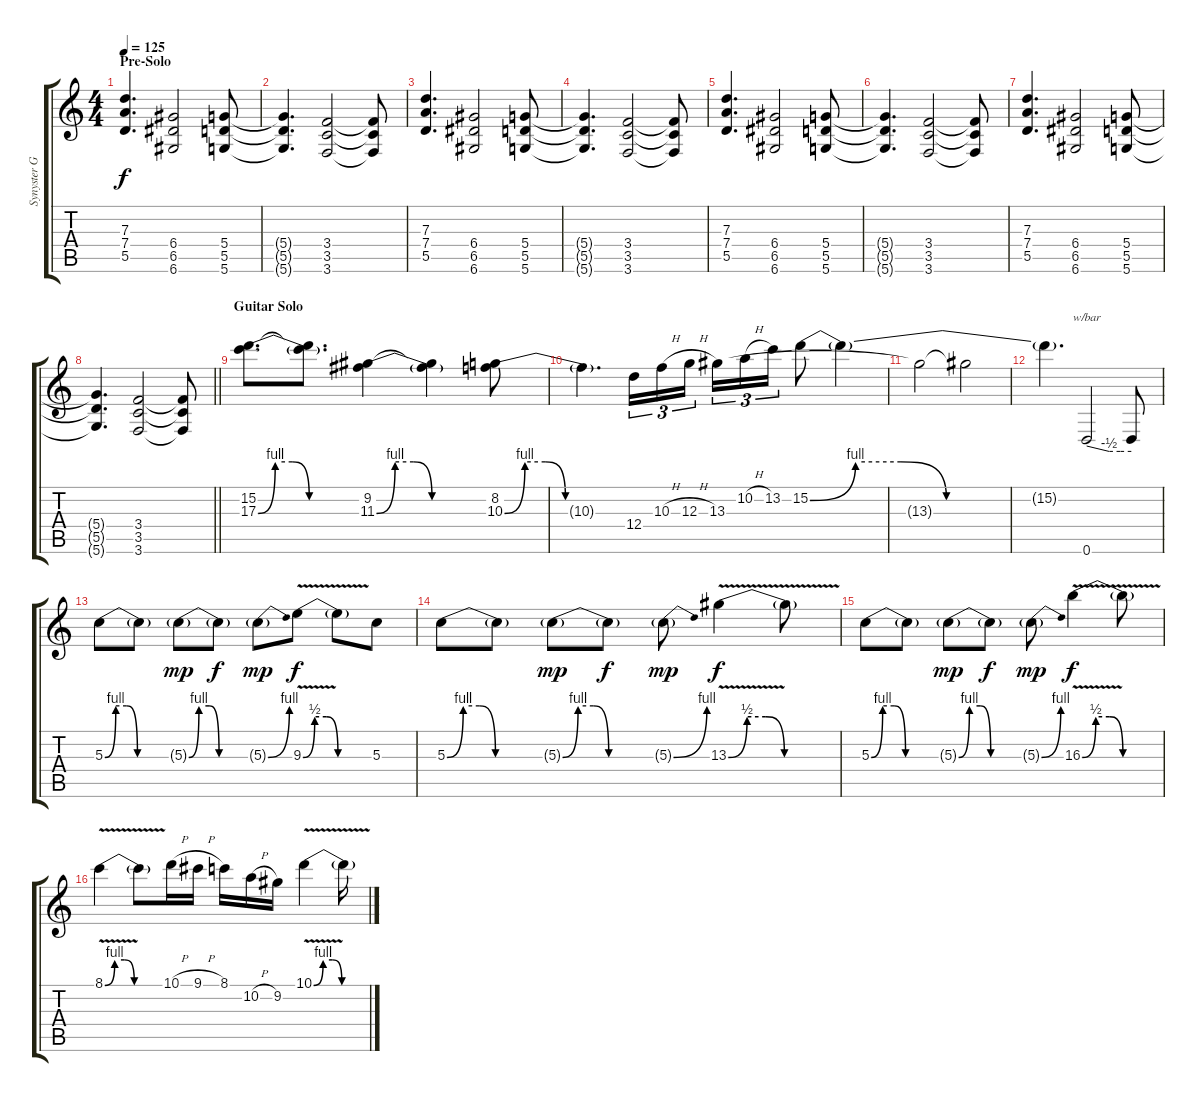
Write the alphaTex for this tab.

\track ("Synyster Guitar 1" "Synyster G") {instrument distortionguitar}
\staff {score tabs}
\tuning (E4 B3 G3 D3 A2 D2) {hide}
\ts (4 4)
\section ("" "Pre-Solo")
\tempo 125
\clef g2
\ks c
(7.3 7.4 5.5).4{d dy f} (6.4 6.5 6.6).2 (5.4 5.5 5.6).8 |
(5.4{t} 5.5{t} 5.6{t}).4{d} (3.4 3.5 3.6).2 (3.4{t} 3.5{t} 3.6{t}).8 |
(7.3 7.4 5.5).4{d} (6.4 6.5 6.6).2 (5.4 5.5 5.6).8 |
(5.4{t} 5.5{t} 5.6{t}).4{d} (3.4 3.5 3.6).2 (3.4{t} 3.5{t} 3.6{t}).8 |
(7.3 7.4 5.5).4{d} (6.4 6.5 6.6).2 (5.4 5.5 5.6).8 |
(5.4{t} 5.5{t} 5.6{t}).4{d} (3.4 3.5 3.6).2 (3.4{t} 3.5{t} 3.6{t}).8 |
(7.3 7.4 5.5).4{d} (6.4 6.5 6.6).2 (5.4 5.5 5.6).8 |
\barLineRight lightlight
(5.4{t} 5.5{t} 5.6{t}).4{d} (3.4 3.5 3.6).2 (3.4{t} 3.5{t} 3.6{t}).8 |
\section ("" "Guitar Solo")
(15.2 17.3{be (custom 0 0 10 4 20 4 30 0 60 0)}).8{d} (15.2{t} 17.3{t}).8{d} (9.2 11.3{be (custom 0 0 10 4 20 4 30 0 60 0)}).4 (9.2{t} 11.3{t}).4 (8.2 10.3{be (custom 0 0 10 4 20 4 30 0 60 0)}).8 |
10.3{t}.4{d} 12.4.16{tu (3 2)} 10.3{h}.16{tu (3 2)} 12.3{h}.16{tu (3 2)} 13.3.16{tu (3 2)} 10.2{h}.16{tu (3 2)} 13.2.16{tu (3 2)} 15.2{be (custom 0 0 10 4 20 4 30 0 60 0)}.8 15.2{t}.4 |
13.3{t}.2 13.3{t}.2 |
15.2{t}.4{d} 0.6.2{tbe (custom default 0 0 30 -2 45 -2 60 -2)} 0.6{t}.8 |
5.3{be (custom 0 0 10 4 20 4 30 0 60 0)}.8 5.3{t}.8 5.3{be (custom 0 0 10 4 20 4 30 0 60 0) g}.8{dy mp} 5.3{t}.8{dy f} 5.3{be (bend 0 0 60 4) g}.8{dy mp} 9.3{be (custom 0 0 10 2 20 2 30 0 60 0) v}.8{dy f} 9.3{t}.8 5.3.8 |
5.3{be (custom 0 0 10 4 20 4 30 0 60 0)}.8 5.3{t}.8 5.3{be (custom 0 0 10 4 20 4 30 0 60 0) g}.8{dy mp} 5.3{t}.8{dy f} 5.3{be (bend 0 0 60 4) g}.8{dy mp} 13.3{be (custom 0 0 10 2 20 2 30 0 60 0) v}.4{dy f} 13.3{t}.8 |
5.3{be (custom 0 0 10 4 20 4 30 0 60 0)}.8 5.3{t}.8 5.3{be (custom 0 0 10 4 20 4 30 0 60 0) g}.8{dy mp} 5.3{t}.8{dy f} 5.3{be (bend 0 0 60 4) g}.8{dy mp} 16.3{be (custom 0 0 10 2 20 2 30 0 60 0) v}.4{dy f} 16.3{t}.8 |
8.1{be (custom 0 0 10 4 20 4 30 0 60 0) v}.4 8.1{t}.8 10.1{h}.16 9.1{h}.16 8.1.16 10.2{h}.16 9.2.16 10.1{be (custom 0 0 10 4 20 4 30 0 60 0) v}.4 10.1{t}.16
